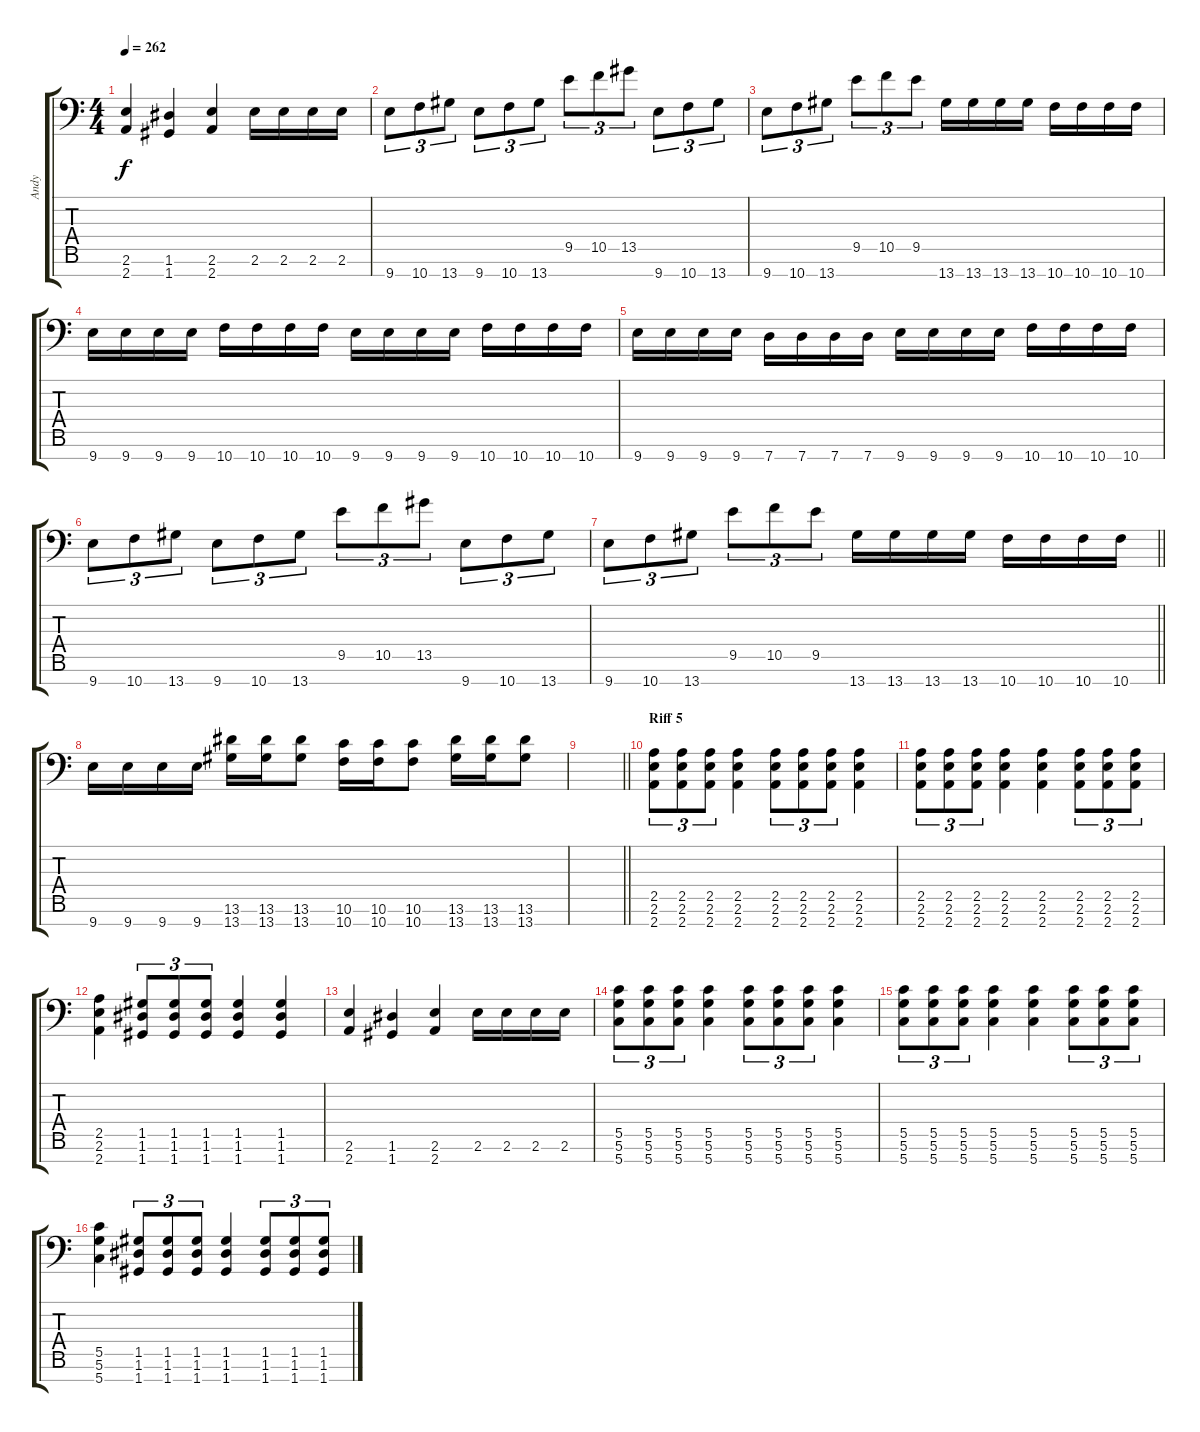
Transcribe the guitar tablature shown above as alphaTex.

\track ("Andy" "Andy") {instrument distortionguitar}
\staff {score tabs}
\tuning (D4 A3 F3 C3 G2 D2 G1) {hide}
\ts (4 4)
\tempo 262
\clef f4
\ks c
(2.6 2.7).4{dy f} (1.6 1.7).4 (2.6 2.7).4 2.6.16 2.6.16 2.6.16 2.6.16 |
9.7.8{tu (3 2)} 10.7.8{tu (3 2)} 13.7.8{tu (3 2)} 9.7.8{tu (3 2)} 10.7.8{tu (3 2)} 13.7.8{tu (3 2)} 9.5.8{tu (3 2)} 10.5.8{tu (3 2)} 13.5.8{tu (3 2)} 9.7.8{tu (3 2)} 10.7.8{tu (3 2)} 13.7.8{tu (3 2)} |
9.7.8{tu (3 2)} 10.7.8{tu (3 2)} 13.7.8{tu (3 2)} 9.5.8{tu (3 2)} 10.5.8{tu (3 2)} 9.5.8{tu (3 2)} 13.7.16 13.7.16 13.7.16 13.7.16 10.7.16 10.7.16 10.7.16 10.7.16 |
9.7.16 9.7.16 9.7.16 9.7.16 10.7.16 10.7.16 10.7.16 10.7.16 9.7.16 9.7.16 9.7.16 9.7.16 10.7.16 10.7.16 10.7.16 10.7.16 |
9.7.16 9.7.16 9.7.16 9.7.16 7.7.16 7.7.16 7.7.16 7.7.16 9.7.16 9.7.16 9.7.16 9.7.16 10.7.16 10.7.16 10.7.16 10.7.16 |
9.7.8{tu (3 2)} 10.7.8{tu (3 2)} 13.7.8{tu (3 2)} 9.7.8{tu (3 2)} 10.7.8{tu (3 2)} 13.7.8{tu (3 2)} 9.5.8{tu (3 2)} 10.5.8{tu (3 2)} 13.5.8{tu (3 2)} 9.7.8{tu (3 2)} 10.7.8{tu (3 2)} 13.7.8{tu (3 2)} |
\barLineRight lightlight
9.7.8{tu (3 2)} 10.7.8{tu (3 2)} 13.7.8{tu (3 2)} 9.5.8{tu (3 2)} 10.5.8{tu (3 2)} 9.5.8{tu (3 2)} 13.7.16 13.7.16 13.7.16 13.7.16 10.7.16 10.7.16 10.7.16 10.7.16 |
\section ("" "")
9.7.16 9.7.16 9.7.16 9.7.16 (13.6 13.7).16 (13.6 13.7).16 (13.6 13.7).8 (10.6 10.7).16 (10.6 10.7).16 (10.6 10.7).8 (13.6 13.7).16 (13.6 13.7).16 (13.6 13.7).8 |
\barLineRight lightlight
|
\section ("" "Riff 5")
(2.5 2.6 2.7).8{tu (3 2)} (2.5 2.6 2.7).8{tu (3 2)} (2.5 2.6 2.7).8{tu (3 2)} (2.5 2.6 2.7).4 (2.5 2.6 2.7).8{tu (3 2)} (2.5 2.6 2.7).8{tu (3 2)} (2.5 2.6 2.7).8{tu (3 2)} (2.5 2.6 2.7).4 |
(2.5 2.6 2.7).8{tu (3 2)} (2.5 2.6 2.7).8{tu (3 2)} (2.5 2.6 2.7).8{tu (3 2)} (2.5 2.6 2.7).4 (2.5 2.6 2.7).4 (2.5 2.6 2.7).8{tu (3 2)} (2.5 2.6 2.7).8{tu (3 2)} (2.5 2.6 2.7).8{tu (3 2)} |
(2.5 2.6 2.7).4 (1.5 1.6 1.7).8{tu (3 2)} (1.5 1.6 1.7).8{tu (3 2)} (1.5 1.6 1.7).8{tu (3 2)} (1.5 1.6 1.7).4 (1.5 1.6 1.7).4 |
(2.6 2.7).4 (1.6 1.7).4 (2.6 2.7).4 2.6.16 2.6.16 2.6.16 2.6.16 |
(5.5 5.6 5.7).8{tu (3 2)} (5.5 5.6 5.7).8{tu (3 2)} (5.5 5.6 5.7).8{tu (3 2)} (5.5 5.6 5.7).4 (5.5 5.6 5.7).8{tu (3 2)} (5.5 5.6 5.7).8{tu (3 2)} (5.5 5.6 5.7).8{tu (3 2)} (5.5 5.6 5.7).4 |
(5.5 5.6 5.7).8{tu (3 2)} (5.5 5.6 5.7).8{tu (3 2)} (5.5 5.6 5.7).8{tu (3 2)} (5.5 5.6 5.7).4 (5.5 5.6 5.7).4 (5.5 5.6 5.7).8{tu (3 2)} (5.5 5.6 5.7).8{tu (3 2)} (5.5 5.6 5.7).8{tu (3 2)} |
(5.5 5.6 5.7).4 (1.5 1.6 1.7).8{tu (3 2)} (1.5 1.6 1.7).8{tu (3 2)} (1.5 1.6 1.7).8{tu (3 2)} (1.5 1.6 1.7).4 (1.5 1.6 1.7).8{tu (3 2)} (1.5 1.6 1.7).8{tu (3 2)} (1.5 1.6 1.7).8{tu (3 2)}
